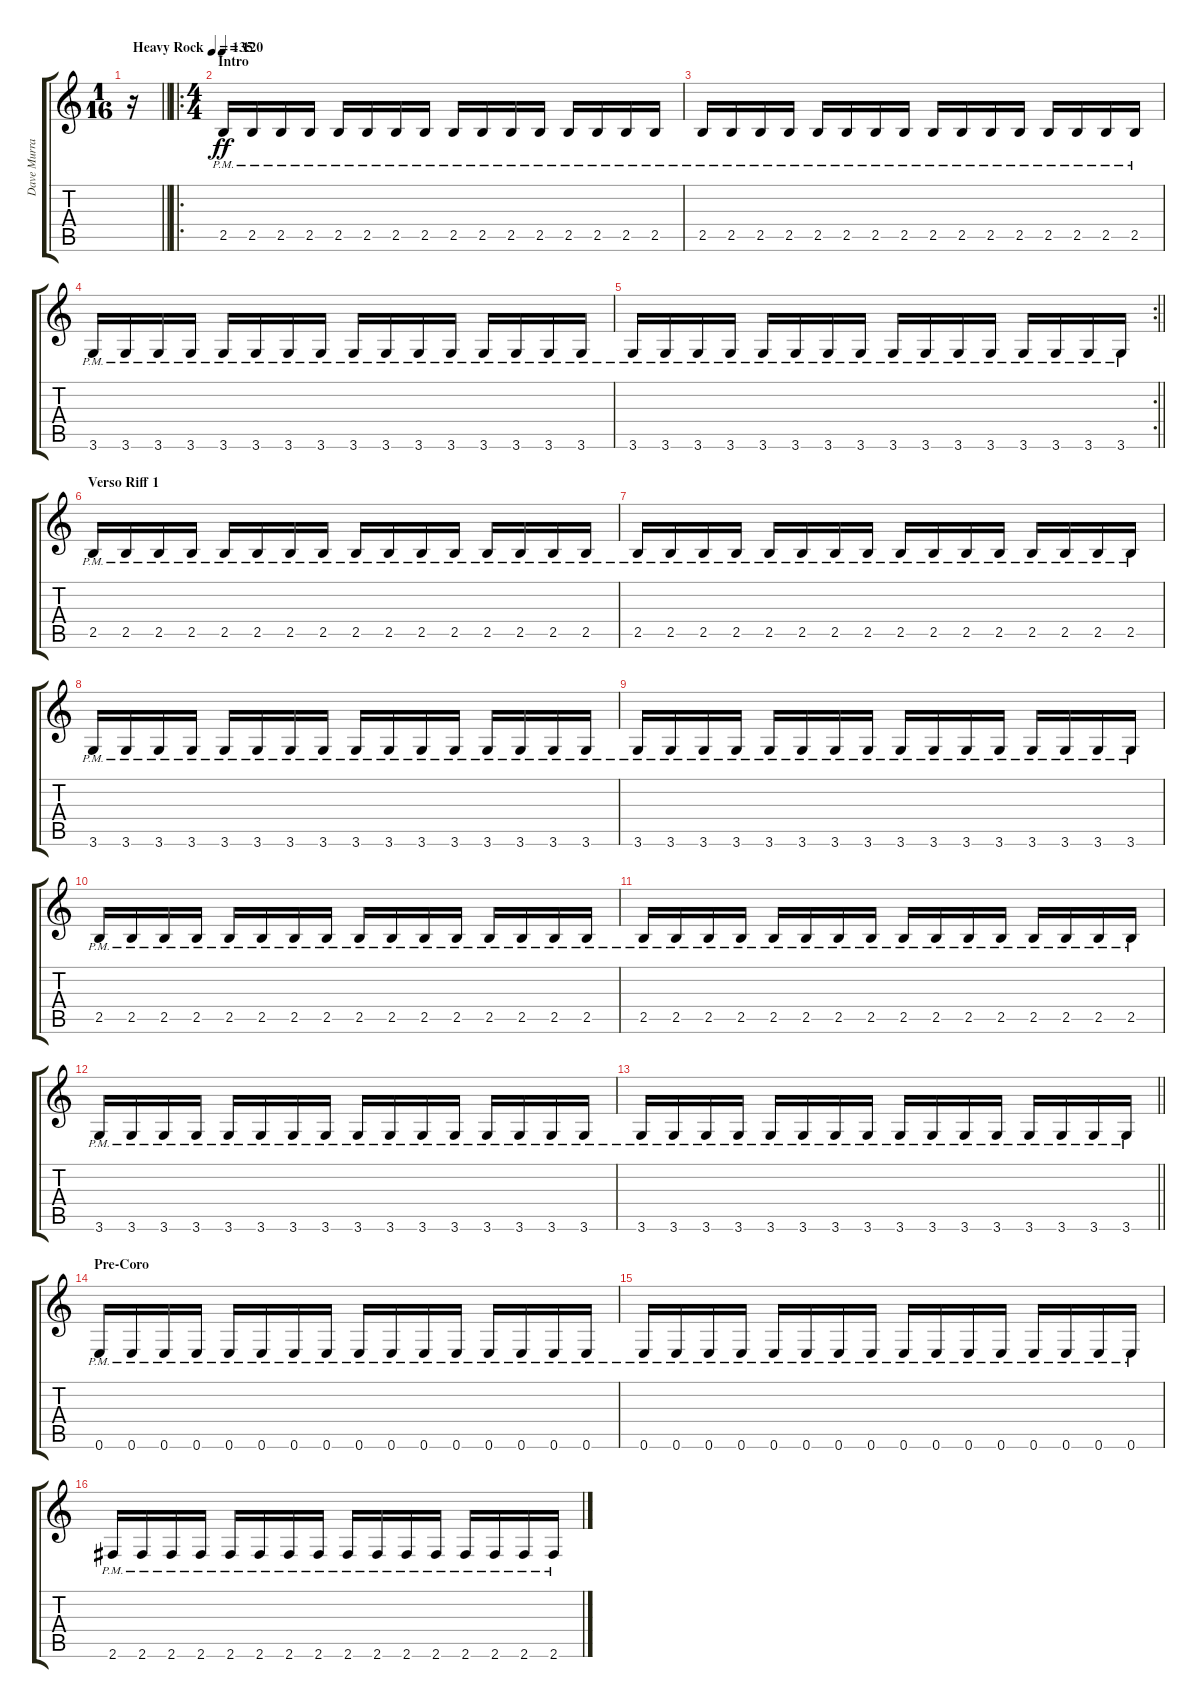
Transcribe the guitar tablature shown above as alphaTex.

\track ("Dave Murray" "Dave Murra") {instrument overdrivenguitar}
\staff {score tabs}
\tuning (E4 B3 G3 D3 A2 E2) {hide}
\ts (1 16)
\tempo (135 "Heavy Rock")
\clef g2
\barLineRight lightlight
\ks c
r.16{dy ff instrument overdrivenguitar} |
\ro
\ts (4 4)
\section ("" "Intro")
\tempo 120
2.5{pm}.16{instrument electricguitarmuted} 2.5{pm}.16 2.5{pm}.16 2.5{pm}.16 2.5{pm}.16 2.5{pm}.16 2.5{pm}.16 2.5{pm}.16 2.5{pm}.16 2.5{pm}.16 2.5{pm}.16 2.5{pm}.16 2.5{pm}.16 2.5{pm}.16 2.5{pm}.16 2.5{pm}.16 |
2.5{pm}.16 2.5{pm}.16 2.5{pm}.16 2.5{pm}.16 2.5{pm}.16 2.5{pm}.16 2.5{pm}.16 2.5{pm}.16 2.5{pm}.16 2.5{pm}.16 2.5{pm}.16 2.5{pm}.16 2.5{pm}.16 2.5{pm}.16 2.5{pm}.16 2.5{pm}.16 |
3.6{pm}.16 3.6{pm}.16 3.6{pm}.16 3.6{pm}.16 3.6{pm}.16 3.6{pm}.16 3.6{pm}.16 3.6{pm}.16 3.6{pm}.16 3.6{pm}.16 3.6{pm}.16 3.6{pm}.16 3.6{pm}.16 3.6{pm}.16 3.6{pm}.16 3.6{pm}.16 |
\rc 2
\barLineRight lightlight
3.6{pm}.16 3.6{pm}.16 3.6{pm}.16 3.6{pm}.16 3.6{pm}.16 3.6{pm}.16 3.6{pm}.16 3.6{pm}.16 3.6{pm}.16 3.6{pm}.16 3.6{pm}.16 3.6{pm}.16 3.6{pm}.16 3.6{pm}.16 3.6{pm}.16 3.6{pm}.16 |
\section ("" "Verso Riff 1")
2.5{pm}.16 2.5{pm}.16 2.5{pm}.16 2.5{pm}.16 2.5{pm}.16 2.5{pm}.16 2.5{pm}.16 2.5{pm}.16 2.5{pm}.16 2.5{pm}.16 2.5{pm}.16 2.5{pm}.16 2.5{pm}.16 2.5{pm}.16 2.5{pm}.16 2.5{pm}.16 |
2.5{pm}.16 2.5{pm}.16 2.5{pm}.16 2.5{pm}.16 2.5{pm}.16 2.5{pm}.16 2.5{pm}.16 2.5{pm}.16 2.5{pm}.16 2.5{pm}.16 2.5{pm}.16 2.5{pm}.16 2.5{pm}.16 2.5{pm}.16 2.5{pm}.16 2.5{pm}.16 |
3.6{pm}.16 3.6{pm}.16 3.6{pm}.16 3.6{pm}.16 3.6{pm}.16 3.6{pm}.16 3.6{pm}.16 3.6{pm}.16 3.6{pm}.16 3.6{pm}.16 3.6{pm}.16 3.6{pm}.16 3.6{pm}.16 3.6{pm}.16 3.6{pm}.16 3.6{pm}.16 |
3.6{pm}.16 3.6{pm}.16 3.6{pm}.16 3.6{pm}.16 3.6{pm}.16 3.6{pm}.16 3.6{pm}.16 3.6{pm}.16 3.6{pm}.16 3.6{pm}.16 3.6{pm}.16 3.6{pm}.16 3.6{pm}.16 3.6{pm}.16 3.6{pm}.16 3.6{pm}.16 |
2.5{pm}.16 2.5{pm}.16 2.5{pm}.16 2.5{pm}.16 2.5{pm}.16 2.5{pm}.16 2.5{pm}.16 2.5{pm}.16 2.5{pm}.16 2.5{pm}.16 2.5{pm}.16 2.5{pm}.16 2.5{pm}.16 2.5{pm}.16 2.5{pm}.16 2.5{pm}.16 |
2.5{pm}.16 2.5{pm}.16 2.5{pm}.16 2.5{pm}.16 2.5{pm}.16 2.5{pm}.16 2.5{pm}.16 2.5{pm}.16 2.5{pm}.16 2.5{pm}.16 2.5{pm}.16 2.5{pm}.16 2.5{pm}.16 2.5{pm}.16 2.5{pm}.16 2.5{pm}.16 |
3.6{pm}.16 3.6{pm}.16 3.6{pm}.16 3.6{pm}.16 3.6{pm}.16 3.6{pm}.16 3.6{pm}.16 3.6{pm}.16 3.6{pm}.16 3.6{pm}.16 3.6{pm}.16 3.6{pm}.16 3.6{pm}.16 3.6{pm}.16 3.6{pm}.16 3.6{pm}.16 |
\barLineRight lightlight
3.6{pm}.16 3.6{pm}.16 3.6{pm}.16 3.6{pm}.16 3.6{pm}.16 3.6{pm}.16 3.6{pm}.16 3.6{pm}.16 3.6{pm}.16 3.6{pm}.16 3.6{pm}.16 3.6{pm}.16 3.6{pm}.16 3.6{pm}.16 3.6{pm}.16 3.6{pm}.16 |
\section ("" "Pre-Coro")
0.6{pm}.16 0.6{pm}.16 0.6{pm}.16 0.6{pm}.16 0.6{pm}.16 0.6{pm}.16 0.6{pm}.16 0.6{pm}.16 0.6{pm}.16 0.6{pm}.16 0.6{pm}.16 0.6{pm}.16 0.6{pm}.16 0.6{pm}.16 0.6{pm}.16 0.6{pm}.16 |
0.6{pm}.16 0.6{pm}.16 0.6{pm}.16 0.6{pm}.16 0.6{pm}.16 0.6{pm}.16 0.6{pm}.16 0.6{pm}.16 0.6{pm}.16 0.6{pm}.16 0.6{pm}.16 0.6{pm}.16 0.6{pm}.16 0.6{pm}.16 0.6{pm}.16 0.6{pm}.16 |
2.6{pm}.16 2.6{pm}.16 2.6{pm}.16 2.6{pm}.16 2.6{pm}.16 2.6{pm}.16 2.6{pm}.16 2.6{pm}.16 2.6{pm}.16 2.6{pm}.16 2.6{pm}.16 2.6{pm}.16 2.6{pm}.16 2.6{pm}.16 2.6{pm}.16 2.6{pm}.16
